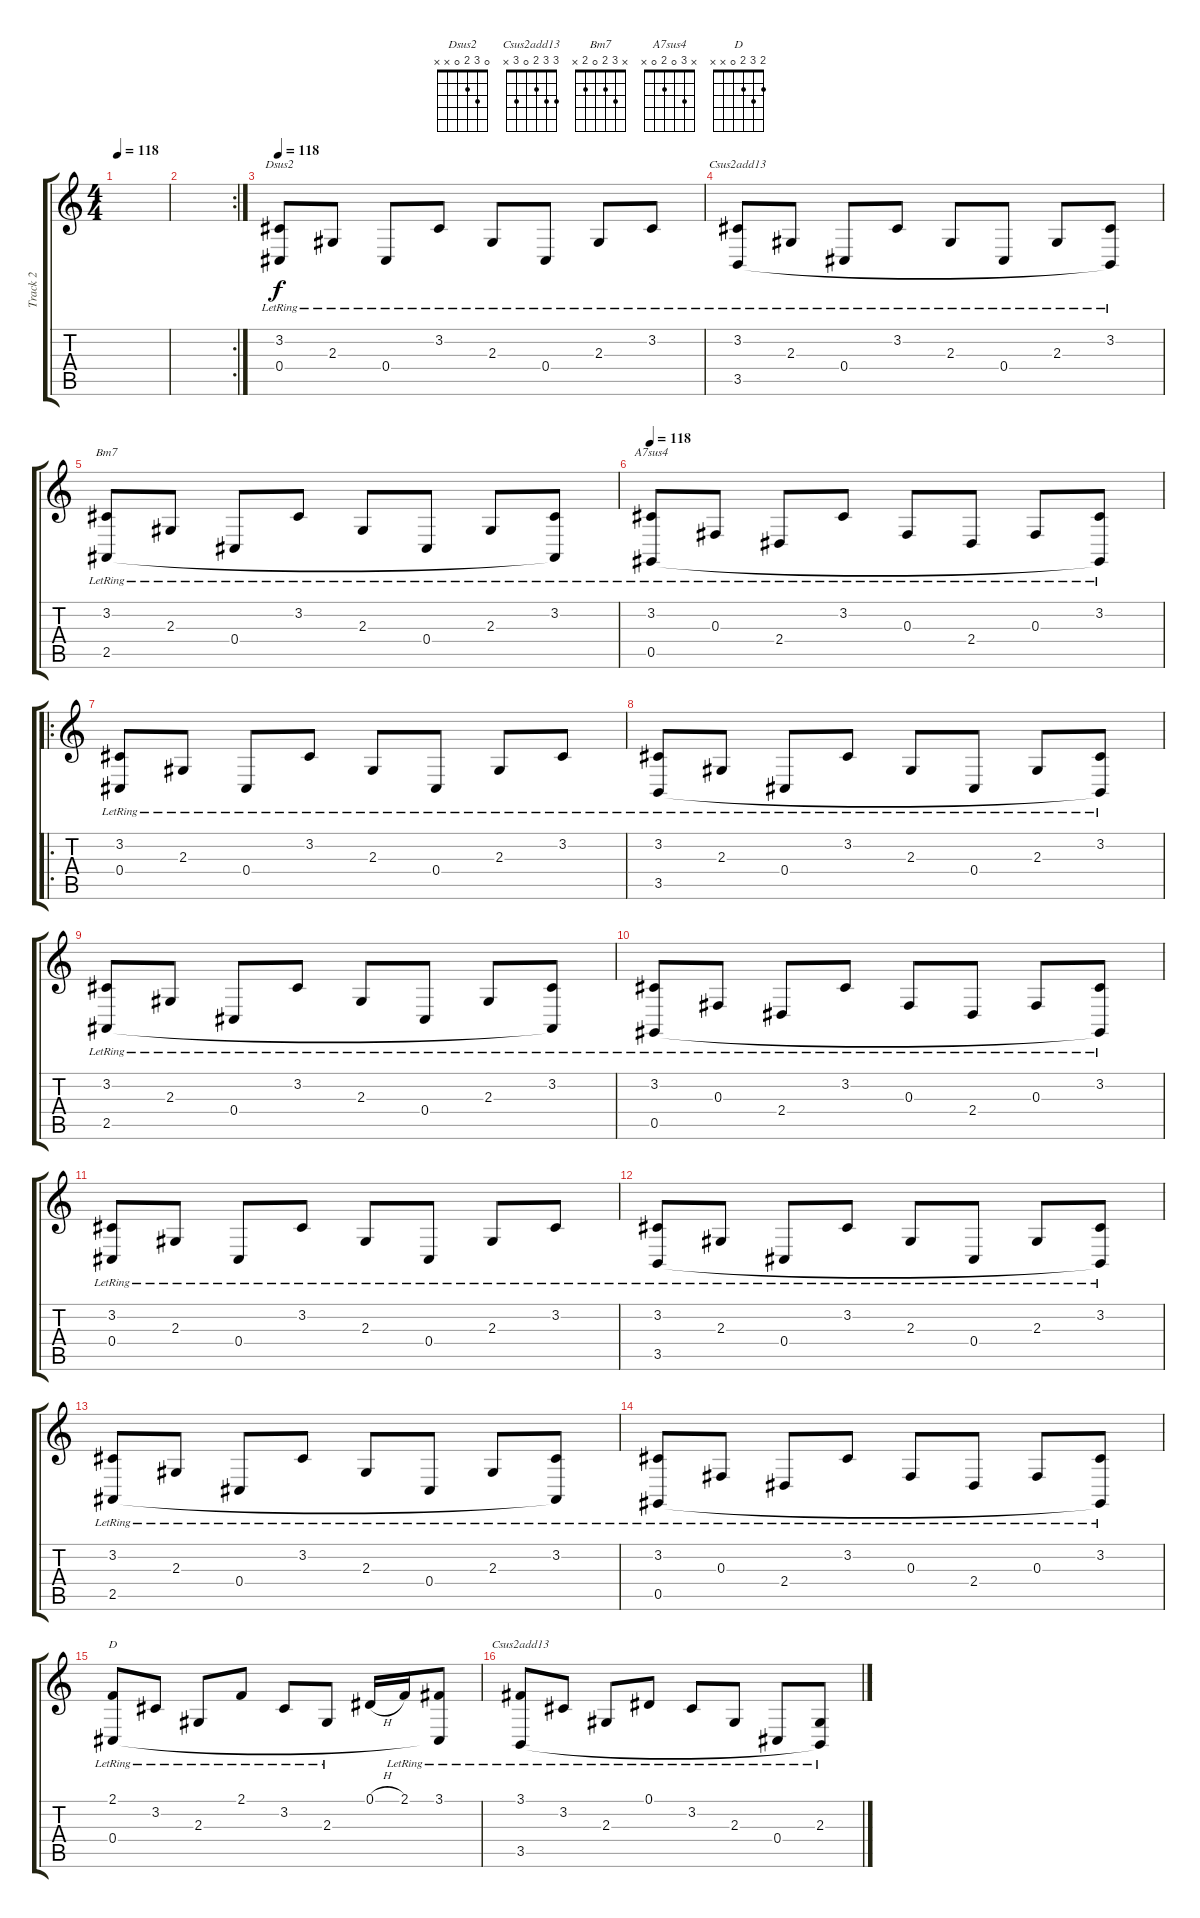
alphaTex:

\track ("Track 2" "Track 2") {instrument brightacousticpiano}
\staff {score tabs}
\tuning (Eb4 Bb3 Gb3 Db3 Ab2 Eb2) {hide}
\chord ("Dsus2" 0 3 2 0 x x)
\chord ("Csus2add13" x 3 2 0 3 x)
\chord ("Bm7" x 3 2 0 2 x)
\chord ("A7sus4" x 3 0 2 0 x)
\chord ("D" 2 3 2 0 x x)
\chord ("Csus2add13" 3 3 2 0 3 x)
\ts (4 4)
\tempo 118
\tempo 80
\tempo 118
\clef g2
\ks c
|
\rc 2
|
\tempo 118
(3.2{lr} 0.4{lr}).8{ch "Dsus2"} 2.3{lr}.8 0.4{lr}.8 3.2{lr}.8 2.3{lr}.8 0.4{lr}.8 2.3{lr}.8 3.2{lr}.8 |
(3.2{lr} 3.5{lr}).8{ch "Csus2add13"} 2.3{lr}.8 0.4{lr}.8 3.2{lr}.8 2.3{lr}.8 0.4{lr}.8 2.3{lr}.8 (3.2{lr} 3.5{t}).8 |
(3.2{lr} 2.5{lr}).8{ch "Bm7"} 2.3{lr}.8 0.4{lr}.8 3.2{lr}.8 2.3{lr}.8 0.4{lr}.8 2.3{lr}.8 (3.2{lr} 2.5{t}).8 |
\tempo 118
(3.2{lr} 0.5{lr}).8{ch "A7sus4"} 0.3{lr}.8 2.4{lr}.8 3.2{lr}.8 0.3{lr}.8 2.4{lr}.8 0.3{lr}.8 (3.2{lr} 0.5{t}).8 |
\ro
(3.2{lr} 0.4{lr}).8 2.3{lr}.8 0.4{lr}.8 3.2{lr}.8 2.3{lr}.8 0.4{lr}.8 2.3{lr}.8 3.2{lr}.8 |
(3.2{lr} 3.5{lr}).8 2.3{lr}.8 0.4{lr}.8 3.2{lr}.8 2.3{lr}.8 0.4{lr}.8 2.3{lr}.8 (3.2{lr} 3.5{t}).8 |
(3.2{lr} 2.5{lr}).8 2.3{lr}.8 0.4{lr}.8 3.2{lr}.8 2.3{lr}.8 0.4{lr}.8 2.3{lr}.8 (3.2{lr} 2.5{t}).8 |
(3.2{lr} 0.5{lr}).8 0.3{lr}.8 2.4{lr}.8 3.2{lr}.8 0.3{lr}.8 2.4{lr}.8 0.3{lr}.8 (3.2{lr} 0.5{t}).8 |
(3.2{lr} 0.4{lr}).8 2.3{lr}.8 0.4{lr}.8 3.2{lr}.8 2.3{lr}.8 0.4{lr}.8 2.3{lr}.8 3.2{lr}.8 |
(3.2{lr} 3.5{lr}).8 2.3{lr}.8 0.4{lr}.8 3.2{lr}.8 2.3{lr}.8 0.4{lr}.8 2.3{lr}.8 (3.2{lr} 3.5{t}).8 |
(3.2{lr} 2.5{lr}).8 2.3{lr}.8 0.4{lr}.8 3.2{lr}.8 2.3{lr}.8 0.4{lr}.8 2.3{lr}.8 (3.2{lr} 2.5{t}).8 |
(3.2{lr} 0.5{lr}).8 0.3{lr}.8 2.4{lr}.8 3.2{lr}.8 0.3{lr}.8 2.4{lr}.8 0.3{lr}.8 (3.2{lr} 0.5{t}).8 |
(2.1{lr} 0.4{lr}).8{ch "D"} 3.2{lr}.8 2.3{lr}.8 2.1{lr}.8 3.2{lr}.8 2.3{lr}.8 0.1{h}.16 2.1{lr}.16 (3.1{lr} 0.4{t}).8 |
(3.1{lr} 3.5{lr}).8{ch "Csus2add13"} 3.2{lr}.8 2.3{lr}.8 0.1{lr}.8 3.2{lr}.8 2.3{lr}.8 0.4{lr}.8 (2.3{lr} 3.5{t}).8
